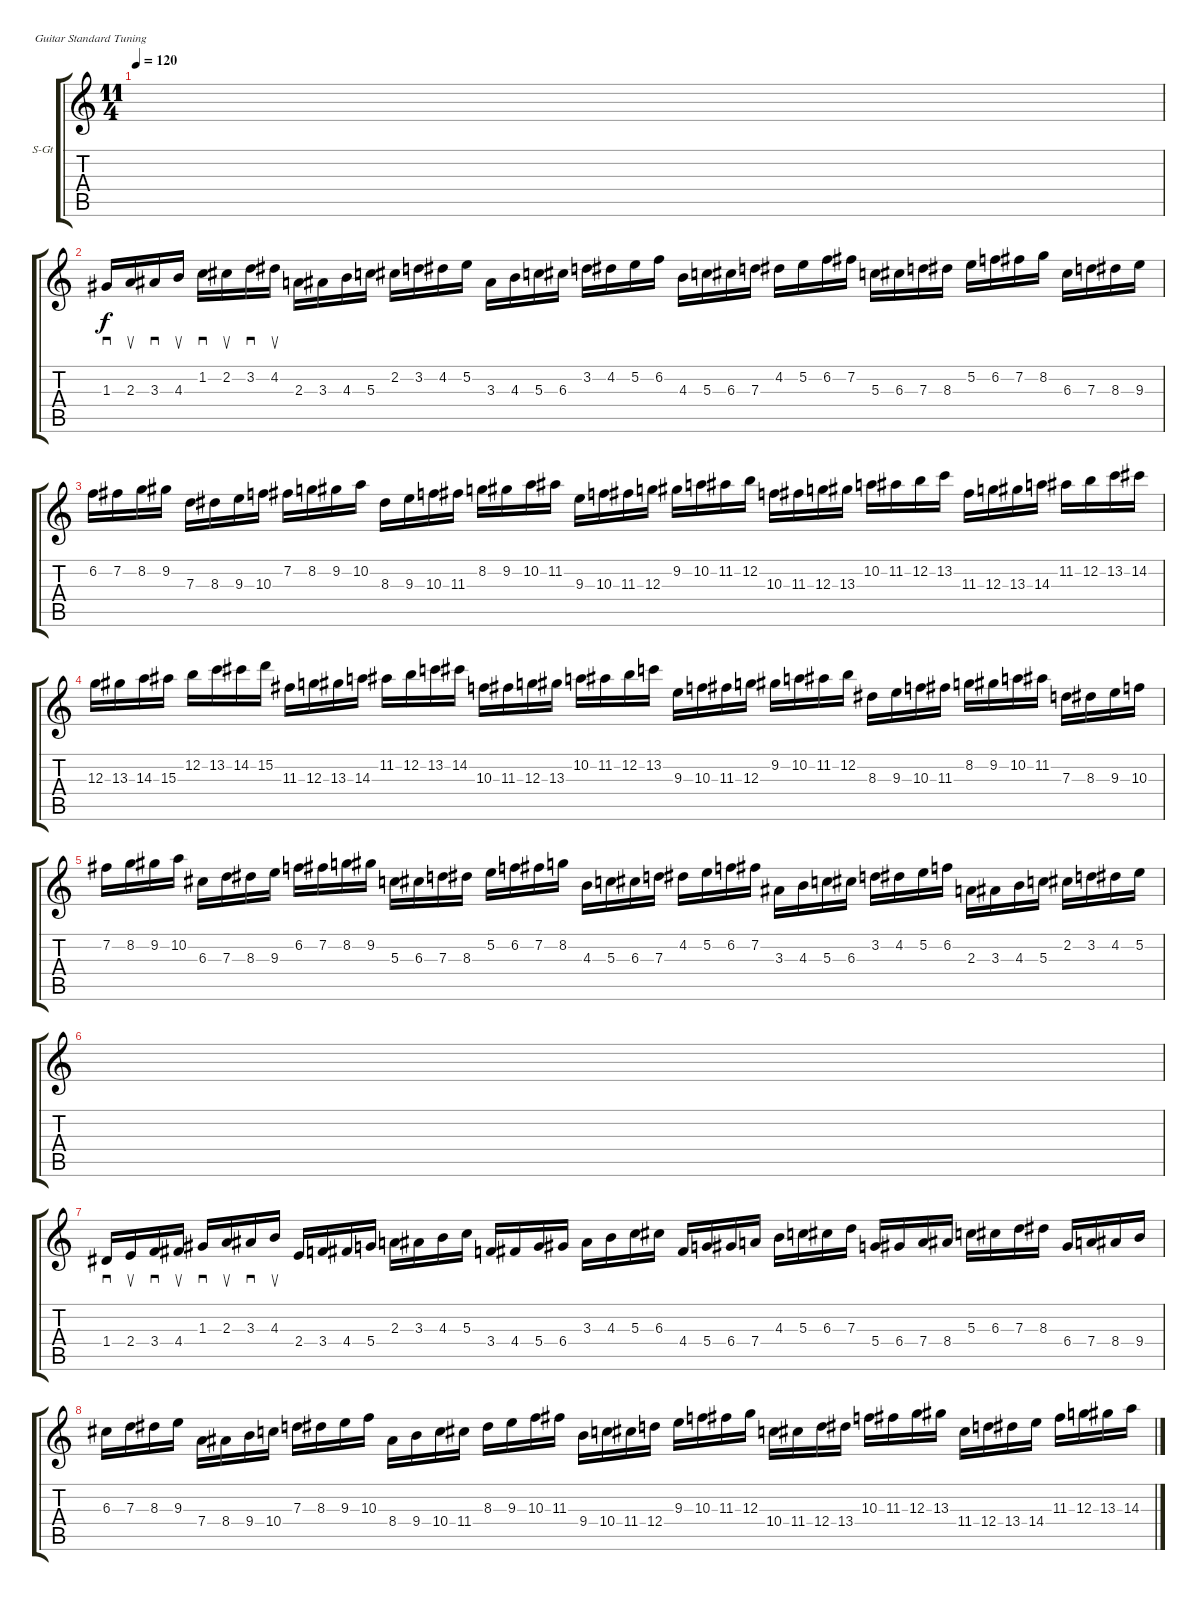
\defaultSystemsLayout 4
\bracketExtendMode groupsimilarinstruments
\firstSystemTrackNameOrientation horizontal
\otherSystemsTrackNameOrientation horizontal
\track ("Steel Guitar" "S-Gt") {instrument acousticguitarsteel}
\staff {score tabs}
\tuning (E4 B3 G3 D3 A2 E2)
\ts (11 4)
\tempo 120
\clef g2
\ks c
|
1.3.16{sd} 2.3.16{su} 3.3.16{sd} 4.3.16{su} 1.2.16{sd} 2.2.16{su} 3.2.16{sd} 4.2.16{su} 2.3.16 3.3.16 4.3.16 5.3.16 2.2.16 3.2.16 4.2.16 5.2.16 3.3.16 4.3.16 5.3.16 6.3.16 3.2.16 4.2.16 5.2.16 6.2.16 4.3.16 5.3.16 6.3.16 7.3.16 4.2.16 5.2.16 6.2.16 7.2.16 5.3.16 6.3.16 7.3.16 8.3.16 5.2.16 6.2.16 7.2.16 8.2.16 6.3.16 7.3.16 8.3.16 9.3.16 |
6.2.16 7.2.16 8.2.16 9.2.16 7.3.16 8.3.16 9.3.16 10.3.16 7.2.16 8.2.16 9.2.16 10.2.16 8.3.16 9.3.16 10.3.16 11.3.16 8.2.16 9.2.16 10.2.16 11.2.16 9.3.16 10.3.16 11.3.16 12.3.16 9.2.16 10.2.16 11.2.16 12.2.16 10.3.16 11.3.16 12.3.16 13.3.16 10.2.16 11.2.16 12.2.16 13.2.16 11.3.16 12.3.16 13.3.16 14.3.16 11.2.16 12.2.16 13.2.16 14.2.16 |
12.3.16 13.3.16 14.3.16 15.3.16 12.2.16 13.2.16 14.2.16 15.2.16 11.3.16 12.3.16 13.3.16 14.3.16 11.2.16 12.2.16 13.2.16 14.2.16 10.3.16 11.3.16 12.3.16 13.3.16 10.2.16 11.2.16 12.2.16 13.2.16 9.3.16 10.3.16 11.3.16 12.3.16 9.2.16 10.2.16 11.2.16 12.2.16 8.3.16 9.3.16 10.3.16 11.3.16 8.2.16 9.2.16 10.2.16 11.2.16 7.3.16 8.3.16 9.3.16 10.3.16 |
7.2.16 8.2.16 9.2.16 10.2.16 6.3.16 7.3.16 8.3.16 9.3.16 6.2.16 7.2.16 8.2.16 9.2.16 5.3.16 6.3.16 7.3.16 8.3.16 5.2.16 6.2.16 7.2.16 8.2.16 4.3.16 5.3.16 6.3.16 7.3.16 4.2.16 5.2.16 6.2.16 7.2.16 3.3.16 4.3.16 5.3.16 6.3.16 3.2.16 4.2.16 5.2.16 6.2.16 2.3.16 3.3.16 4.3.16 5.3.16 2.2.16 3.2.16 4.2.16 5.2.16 |
|
1.4.16{sd} 2.4.16{su} 3.4.16{sd} 4.4.16{su} 1.3.16{sd} 2.3.16{su} 3.3.16{sd} 4.3.16{su} 2.4.16 3.4.16 4.4.16 5.4.16 2.3.16 3.3.16 4.3.16 5.3.16 3.4.16 4.4.16 5.4.16 6.4.16 3.3.16 4.3.16 5.3.16 6.3.16 4.4.16 5.4.16 6.4.16 7.4.16 4.3.16 5.3.16 6.3.16 7.3.16 5.4.16 6.4.16 7.4.16 8.4.16 5.3.16 6.3.16 7.3.16 8.3.16 6.4.16 7.4.16 8.4.16 9.4.16 |
6.3.16 7.3.16 8.3.16 9.3.16 7.4.16 8.4.16 9.4.16 10.4.16 7.3.16 8.3.16 9.3.16 10.3.16 8.4.16 9.4.16 10.4.16 11.4.16 8.3.16 9.3.16 10.3.16 11.3.16 9.4.16 10.4.16 11.4.16 12.4.16 9.3.16 10.3.16 11.3.16 12.3.16 10.4.16 11.4.16 12.4.16 13.4.16 10.3.16 11.3.16 12.3.16 13.3.16 11.4.16 12.4.16 13.4.16 14.4.16 11.3.16 12.3.16 13.3.16 14.3.16
